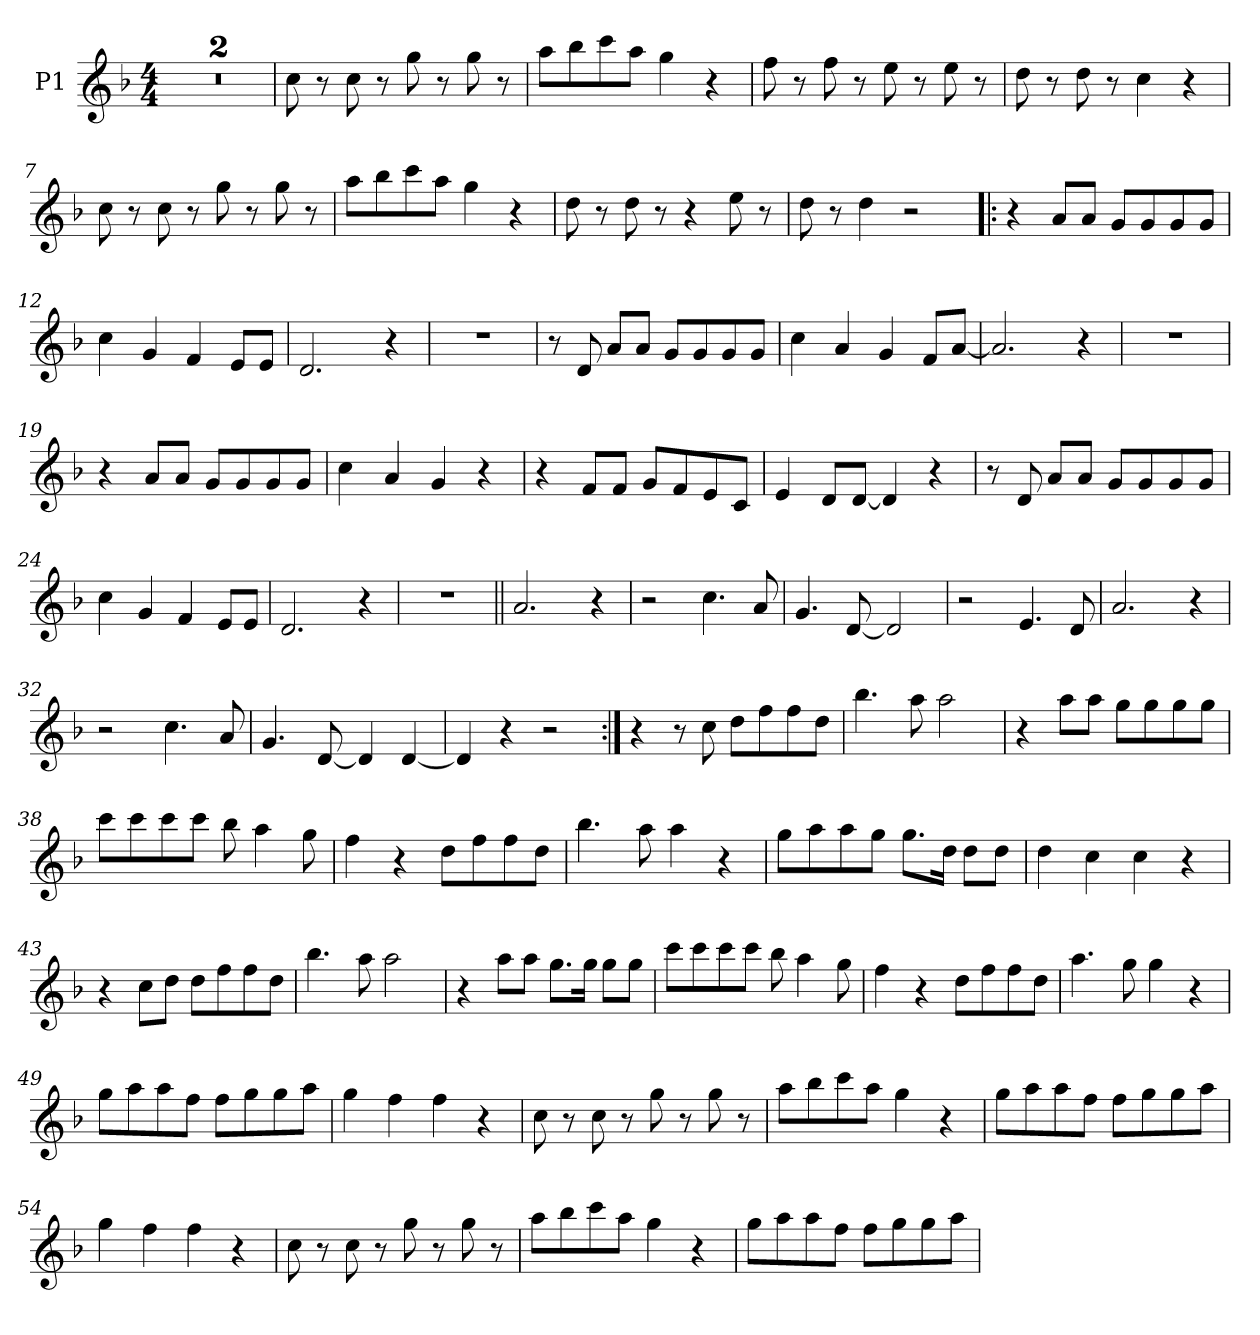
**kern
*part1
*staff1
*I"P1
*clefG2
*k[b-]
*d:
*M4/4
*MM130
=1
1r
=2
1r
=3
8cc\
8r
8cc\
8r
8gg\
8r
8gg\
8r
=4
8aa\L
8bb-\
8ccc\
8aa\J
4gg\
4r
=5
8ff\
8r
8ff\
8r
8ee\
8r
8ee\
8r
!!LO:LB:g=z
=6
8dd\
8r
8dd\
8r
4cc\
4r
=7
8cc\
8r
8cc\
8r
8gg\
8r
8gg\
8r
=8
8aa\L
8bb-\
8ccc\
8aa\J
4gg\
4r
=9
8dd\
8r
8dd\
8r
4r
8ee\
8r
=10
8dd\
8r
4dd\
2r
!!LO:LB:g=z
=11!|:
4r
8a/L
8a/J
8g/L
8g/
8g/
8g/J
=12
4cc\
4g/
4f/
8e/L
8e/J
=13
2.d/
4r
=14
1r
=15
8r
8d/
8a/L
8a/J
8g/L
8g/
8g/
8g/J
=16
4cc\
4a/
4g/
8f/L
[<8a/J
!!LO:LB:g=z
=17
2.a/]
4r
=18
1r
=19
4r
8a/L
8a/J
8g/L
8g/
8g/
8g/J
=20
4cc\
4a/
4g/
4r
=21
4r
8f/L
8f/J
8g/L
8f/
8e/
8c/J
=22
4e/
8d/L
[<8d/J
4d/]
4r
!!LO:LB:g=z
=23
8r
8d/
8a/L
8a/J
8g/L
8g/
8g/
8g/J
=24
4cc\
4g/
4f/
8e/L
8e/J
=25
2.d/
4r
=26
1r
=27||
2.a/
4r
=28
2r
4.cc\
8a/
!!LO:LB:g=z
=29
4.g/
[<8d/
2d/]
=30
2r
4.e/
8d/
=31
2.a/
4r
=32
2r
4.cc\
8a/
=33
4.g/
[<8d/
4d/]
[<4d/
=34
4d/]
4r
2r
!!LO:LB:g=z
=35:|!
4r
8r
8cc\
8dd\L
8ff\
8ff\
8dd\J
=36
4.bb-\
8aa\
2aa\
=37
4r
8aa\L
8aa\J
8gg\L
8gg\
8gg\
8gg\J
=38
8ccc\L
8ccc\
8ccc\
8ccc\J
8bb-\
4aa\
8gg\
=39
4ff\
4r
8dd\L
8ff\
8ff\
8dd\J
!!LO:LB:g=z
=40
4.bb-\
8aa\
4aa\
4r
=41
8gg\L
8aa\
8aa\
8gg\J
8.gg\L
16dd\Jk
8dd\L
8dd\J
=42
4dd\
4cc\
4cc\
4r
=43
4r
8cc\L
8dd\J
8dd\L
8ff\
8ff\
8dd\J
=44
4.bb-\
8aa\
2aa\
!!LO:LB:g=z
=45
4r
8aa\L
8aa\J
8.gg\L
16gg\Jk
8gg\L
8gg\J
=46
8ccc\L
8ccc\
8ccc\
8ccc\J
8bb-\
4aa\
8gg\
=47
4ff\
4r
8dd\L
8ff\
8ff\
8dd\J
=48
4.aa\
8gg\
4gg\
4r
=49
8gg\L
8aa\
8aa\
8ff\J
8ff\L
8gg\
8gg\
8aa\J
!!LO:LB:g=z
=50
4gg\
4ff\
4ff\
4r
=51
8cc\
8r
8cc\
8r
8gg\
8r
8gg\
8r
=52
8aa\L
8bb-\
8ccc\
8aa\J
4gg\
4r
=53
8gg\L
8aa\
8aa\
8ff\J
8ff\L
8gg\
8gg\
8aa\J
=54
4gg\
4ff\
4ff\
4r
!!LO:PB:g=z
=55
8cc\
8r
8cc\
8r
8gg\
8r
8gg\
8r
=56
8aa\L
8bb-\
8ccc\
8aa\J
4gg\
4r
=57
8gg\L
8aa\
8aa\
8ff\J
8ff\L
8gg\
8gg\
8aa\J
=
*-
